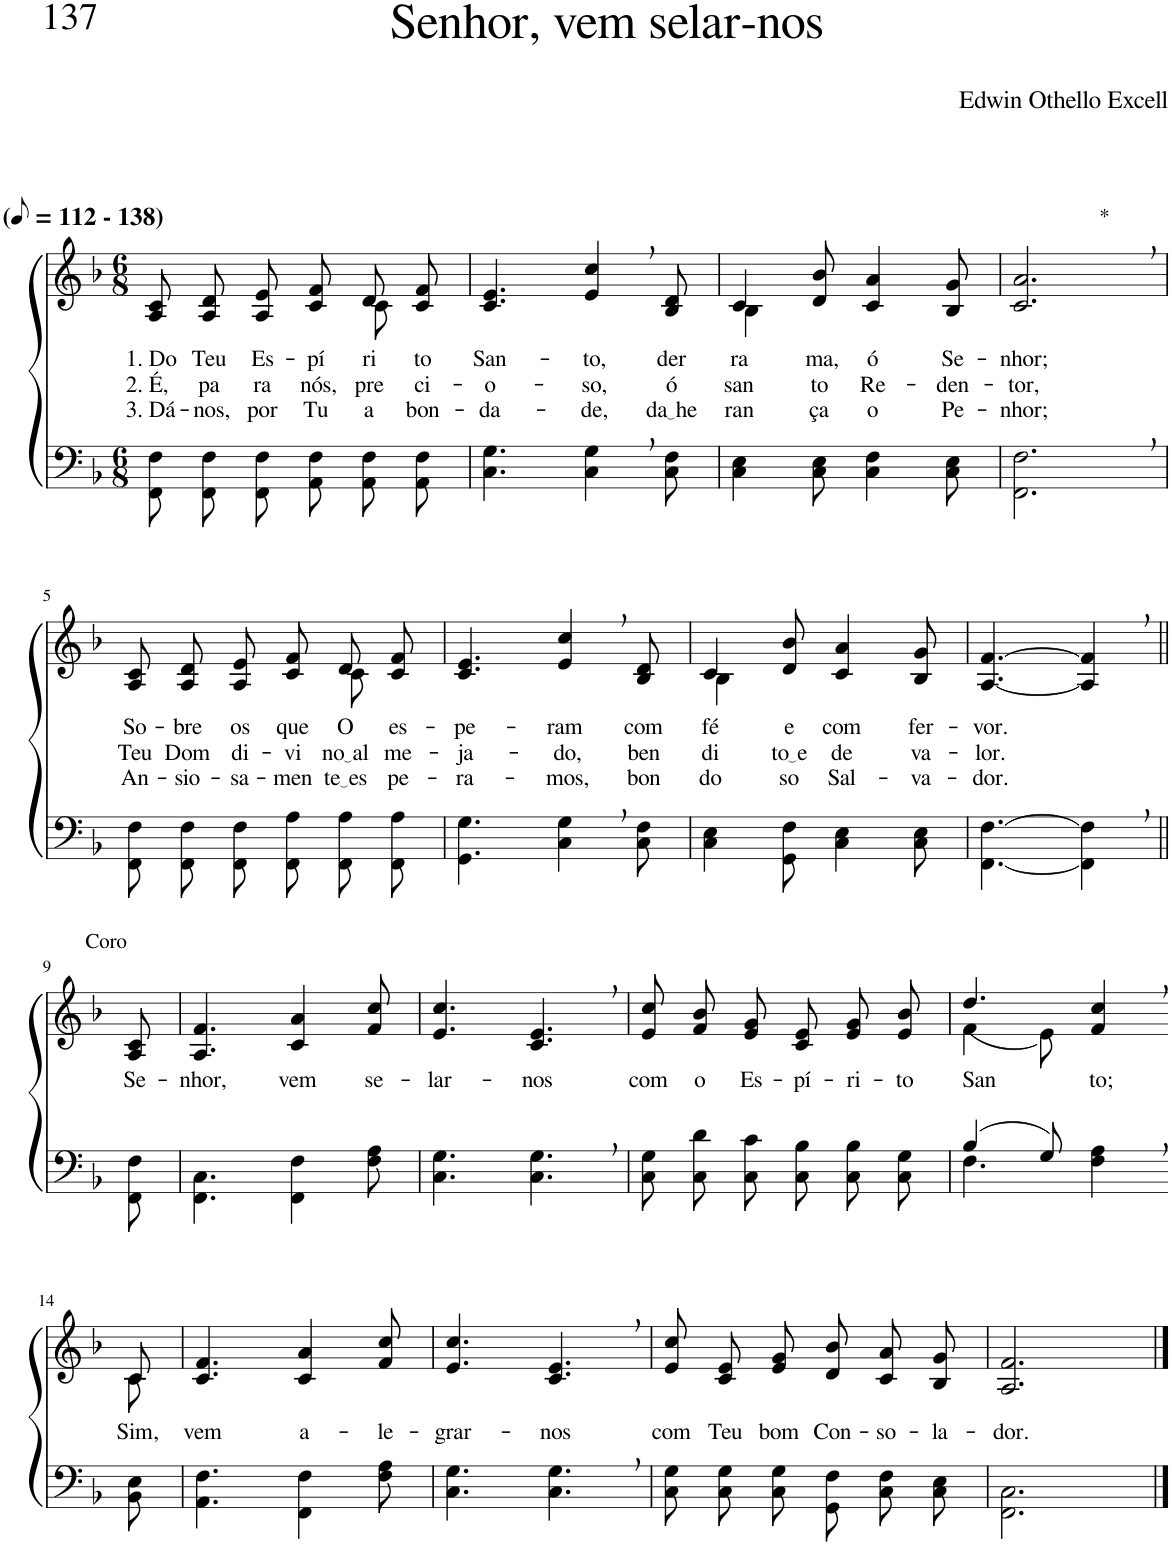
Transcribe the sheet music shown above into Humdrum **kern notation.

**kern	**kern	**text	**text	**text
*part2	*part1	*part1	*part1	*part1
*staff2	*staff1	*staff1	*staff1	*staff1
*I"Parte III e IV	*I"Parte I e II	*	*	*
*clefF4	*clefG2	*	*	*
*Trd-1c-2	*Trd-1c-2	*	*	*
*k[b-]	*k[b-]	*	*	*
*M6/8	*M6/8	*	*	*
*MM56	*MM56	*	*	*
=1	=1	=1	=1	=1
!	!LO:TX:a:B:t=(	!	!	!
!	!LO:TX:a:B:t=- 138)	!	!	!
!	!	!LO:LY:b	!LO:LY:b	!LO:LY:b
*	*^	*	*	*
8FF/ 8F/L	8A/ 8c/L	2ryy	1. Do	2. É,	3. Dá-
!	!	!	!LO:LY:b	!LO:LY:b	!LO:LY:b
8FF/ 8F/	8A/ 8d/	.	Teu	pa	-nos,
!	!	!	!LO:LY:b	!LO:LY:b	!LO:LY:b
8FF/ 8F/J	8A/ 8e/J	.	Es-	ra	por
!	!	!	!LO:LY:b	!LO:LY:b	!LO:LY:b
8AA/ 8F/L	8c/ 8f/L	.	-pí-	nós,	Tu-
!	!	!	!LO:LY:b	!LO:LY:b	!LO:LY:b
8AA/ 8F/	8d/	8c\	-ri-	pre-	-a
!	!	!	!LO:LY:b	!LO:LY:b	!LO:LY:b
8AA/ 8F/J	8c/ 8f/J	8ryy	-to	-ci-	bon-
=2	=2	=2	=2	=2	=2
!	!	!	!LO:LY:b	!LO:LY:b	!LO:LY:b
*	*v	*v	*	*	*
4.C\ 4.G\	4.c/ 4.e/	San-	-o-	-da-
!	!	!LO:LY:b	!LO:LY:b	!LO:LY:b
4C\, 4G\,	4e/, 4cc/,	-to,	-so,	-de,
!	!	!LO:LY:b	!LO:LY:b	!LO:LY:b
8C\ 8F\	8B-/ 8d/	der-	ó	da he
=3	=3	=3	=3	=3
*	*^	*	*	*
!	!	!	!LO:LY:b	!LO:LY:b	!LO:LY:b
4C\ 4E\	4c/	4B-\	-ra-	san-	-ran-
!	!	!	!LO:LY:b	!LO:LY:b	!LO:LY:b
8C\ 8E\	8d/ 8b-/	2ryy	-ma,	-to	-ça
!	!	!	!LO:LY:b	!LO:LY:b	!LO:LY:b
4C\ 4F\	4c/ 4a/	.	ó	Re-	o
!	!	!	!LO:LY:b	!LO:LY:b	!LO:LY:b
8C\ 8E\	8B-/ 8g/	.	Se-	-den-	Pe-
*	*v	*v	*	*	*
=4	=4	=4	=4	=4
!	!LO:TX:a:t=*	!	!	!
!	!	!LO:LY:b	!LO:LY:b	!LO:LY:b
2.FF\, 2.F\,	2.c/, 2.a/,	-nhor;	-tor,	-nhor;
!!LO:LB:g=z
=5	=5	=5	=5	=5
!	!	!LO:LY:b	!LO:LY:b	!LO:LY:b
*	*^	*	*	*
8FF/ 8F/L	8A/ 8c/L	2ryy	So-	Teu	An-
!	!	!	!LO:LY:b	!LO:LY:b	!LO:LY:b
8FF/ 8F/	8A/ 8d/	.	-bre	Dom	-sio-
!	!	!	!LO:LY:b	!LO:LY:b	!LO:LY:b
8FF/ 8F/J	8A/ 8e/J	.	os	di-	-sa-
!	!	!	!LO:LY:b	!LO:LY:b	!LO:LY:b
8FF/ 8A/L	8c/ 8f/L	.	que	-vi-	-men-
!	!	!	!LO:LY:b	!LO:LY:b	!LO:LY:b
8FF/ 8A/	8d/	8c\	O	no al	te es
!	!	!	!LO:LY:b	!LO:LY:b	!LO:LY:b
8FF/ 8A/J	8c/ 8f/J	8ryy	es-	-me-	-pe-
=6	=6	=6	=6	=6	=6
!	!	!	!LO:LY:b	!LO:LY:b	!LO:LY:b
*	*v	*v	*	*	*
4.GG\ 4.G\	4.c/ 4.e/	-pe-	-ja-	-ra-
!	!	!LO:LY:b	!LO:LY:b	!LO:LY:b
4C\, 4G\,	4e/, 4cc/,	-ram	-do,	-mos,
!	!	!LO:LY:b	!LO:LY:b	!LO:LY:b
8C\ 8F\	8B-/ 8d/	com	ben-	bon-
=7	=7	=7	=7	=7
*	*^	*	*	*
!	!	!	!LO:LY:b	!LO:LY:b	!LO:LY:b
4C\ 4E\	4c/	4B-\	fé	-di-	-do-
!	!	!	!LO:LY:b	!LO:LY:b	!LO:LY:b
8GG\ 8F\	8d/ 8b-/	2ryy	e	to e	-so
!	!	!	!LO:LY:b	!LO:LY:b	!LO:LY:b
4C\ 4E\	4c/ 4a/	.	com	de	Sal-
!	!	!	!LO:LY:b	!LO:LY:b	!LO:LY:b
8C\ 8E\	8B-/ 8g/	.	fer-	va-	-va-
*	*v	*v	*	*	*
=8	=8	=8	=8	=8
!	!	!LO:LY:b	!LO:LY:b	!LO:LY:b
[4.FF\ [4.F\	[4.A/ [4.f/	-vor.	-lor.	-dor.
4FF\], 4F\],	4A/], 4f/],	.	.	.
!!LO:LB:g=z
=9||	=9||	=9||	=9||	=9||
!	!LO:TX:a:t=Coro	!	!	!
!	!	!LO:LY:b	!	!
8FF\ 8F\	8A/ 8c/	Se-	.	.
=10	=10	=10	=10	=10
!	!	!LO:LY:b	!	!
4.FF\ 4.C\	4.A/ 4.f/	-nhor,	.	.
!	!	!LO:LY:b	!	!
4FF\ 4F\	4c/ 4a/	vem	.	.
!	!	!LO:LY:b	!	!
8F\ 8A\	8f/ 8cc/	se-	.	.
=11	=11	=11	=11	=11
!	!	!LO:LY:b	!	!
4.C\ 4.G\	4.e/ 4.cc/	-lar-	.	.
!	!	!LO:LY:b	!	!
4.C\, 4.G\,	4.c/, 4.e/,	-nos	.	.
=12	=12	=12	=12	=12
!	!	!LO:LY:b	!	!
8C\ 8G\L	8e/ 8cc/L	com	.	.
!	!	!LO:LY:b	!	!
8C\ 8d\	8f/ 8b-/	o	.	.
!	!	!LO:LY:b	!	!
8C\ 8c\J	8e/ 8g/J	Es-	.	.
!	!	!LO:LY:b	!	!
8C\ 8B-\L	8c/ 8e/L	-pí-	.	.
!	!	!LO:LY:b	!	!
8C\ 8B-\	8e/ 8g/	-ri-	.	.
!	!	!LO:LY:b	!	!
8C\ 8G\J	8e/ 8b-/J	-to	.	.
=13	=13	=13	=13	=13
*^	*^	*	*	*
!	!	!	!	!LO:LY:b	!	!
(4B-/	4.F\	4.dd/	(4f\	San-	.	.
8G/)	.	.	8e\)	.	.	.
!	!	!	!	!LO:LY:b	!	!
4ryy	4F\ 4A\	4f/, 4cc/,	4ryy	-to;	.	.
*v	*v	*	*	*	*	*
!!LO:LB:g=z	!!
=14-	=14-	=14-	=14-	=14-	=14-
*k[b-]	*k[b-]	*	*	*	*
*^	*	*	*	*	*
!	!	!	!	!LO:LY:b	!	!
*v	*v	*	*	*	*	*
8BB-\ 8E\	8c/	8c\	Sim,	.	.
=15	=15	=15	=15	=15	=15
!	!	!	!LO:LY:b	!	!
*	*v	*v	*	*	*
4.AA\ 4.F\	4.c/ 4.f/	vem	.	.
!	!	!LO:LY:b	!	!
4FF\ 4F\	4c/ 4a/	a-	.	.
!	!	!LO:LY:b	!	!
8F\ 8A\	8f/ 8cc/	-le-	.	.
=16	=16	=16	=16	=16
!	!	!LO:LY:b	!	!
4.C\ 4.G\	4.e/ 4.cc/	-grar-	.	.
!	!	!LO:LY:b	!	!
4.C\, 4.G\,	4.c/, 4.e/,	-nos	.	.
=17	=17	=17	=17	=17
!	!	!LO:LY:b	!	!
8C\ 8G\L	8e/ 8cc/L	com	.	.
!	!	!LO:LY:b	!	!
8C\ 8G\	8c/ 8e/	Teu	.	.
!	!	!LO:LY:b	!	!
8C\ 8G\J	8e/ 8g/J	bom	.	.
!	!	!LO:LY:b	!	!
8GG/ 8F/L	8d/ 8b-/L	Con-	.	.
!	!	!LO:LY:b	!	!
8C/ 8F/	8c/ 8a/	-so-	.	.
!	!	!LO:LY:b	!	!
8C/ 8E/J	8B-/ 8g/J	-la-	.	.
=18	=18	=18	=18	=18
!	!	!LO:LY:b	!	!
2.FF\ 2.C\	2.A/ 2.f/	-dor.	.	.
==	==	==	==	==
*-	*-	*-	*-	*-
